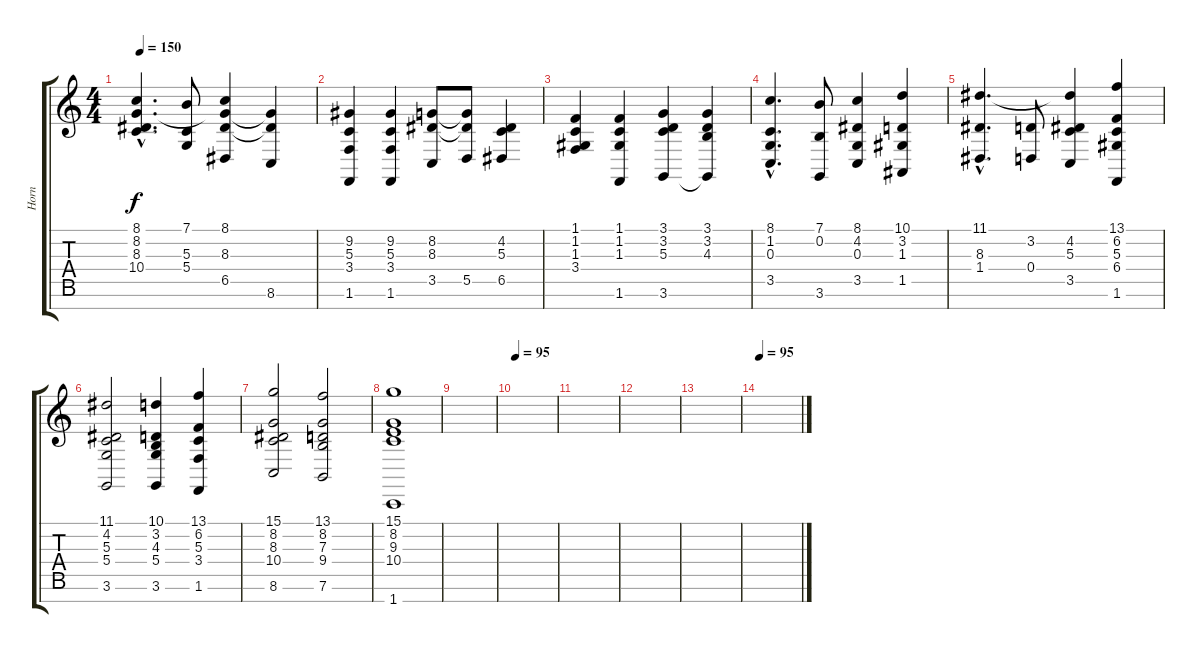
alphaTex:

\track ("Horn" "Horn") {instrument frenchhorn}
\staff {score tabs}
\tuning (E4 B3 G3 D3 A2 E2 B1) {hide}
\ts (4 4)
\tempo 150
\tempo 75
\tempo 150
\clef g2
\ks c
(8.1{hac} 8.2{hac} 8.3{hac} 10.4{hac}).4{d dy f instrument frenchhorn} (7.1 5.3 5.4).8 (8.1 8.2{t} 8.3 6.5).4 (8.2{t} 8.3{t} 8.6).4 |
(9.2 5.3 3.4 1.6).4 (9.2 5.3 3.4 1.6).4 (8.2 8.3 3.5).8 (8.2{t} 8.3{t} 5.5).8 (4.2 5.3 6.5).4 |
(1.1 1.2 1.3 3.4).4 (1.1 1.2 1.3 1.6).4 (3.1 3.2 5.3 3.6).4 (3.1 3.2 4.3 3.6{t}).4 |
(8.1{hac} 1.2{hac} 0.3{hac} 3.5{hac}).4{d} (7.1 0.2 3.6).8 (8.1 4.2 0.3 3.5).4 (10.1 3.2 1.3 1.5).4 |
(11.1{hac} 8.3{hac} 1.4{hac}).4{d} (3.2 0.4).8 (11.1{t} 4.2 5.3 3.5).4 (13.1 6.2 5.3 6.4 1.6).4 |
(11.1 4.2 5.3 5.4 3.6).2 (10.1 3.2 4.3 5.4 3.6).4 (13.1 6.2 5.3 3.4 1.6).4 |
(15.1 8.2 8.3 10.4 8.6).2 (13.1 8.2 7.3 9.4 7.6).2 |
(15.1 8.2 9.3 10.4 1.7).1 |
|
\tempo 95
|
|
|
|
\tempo 95
